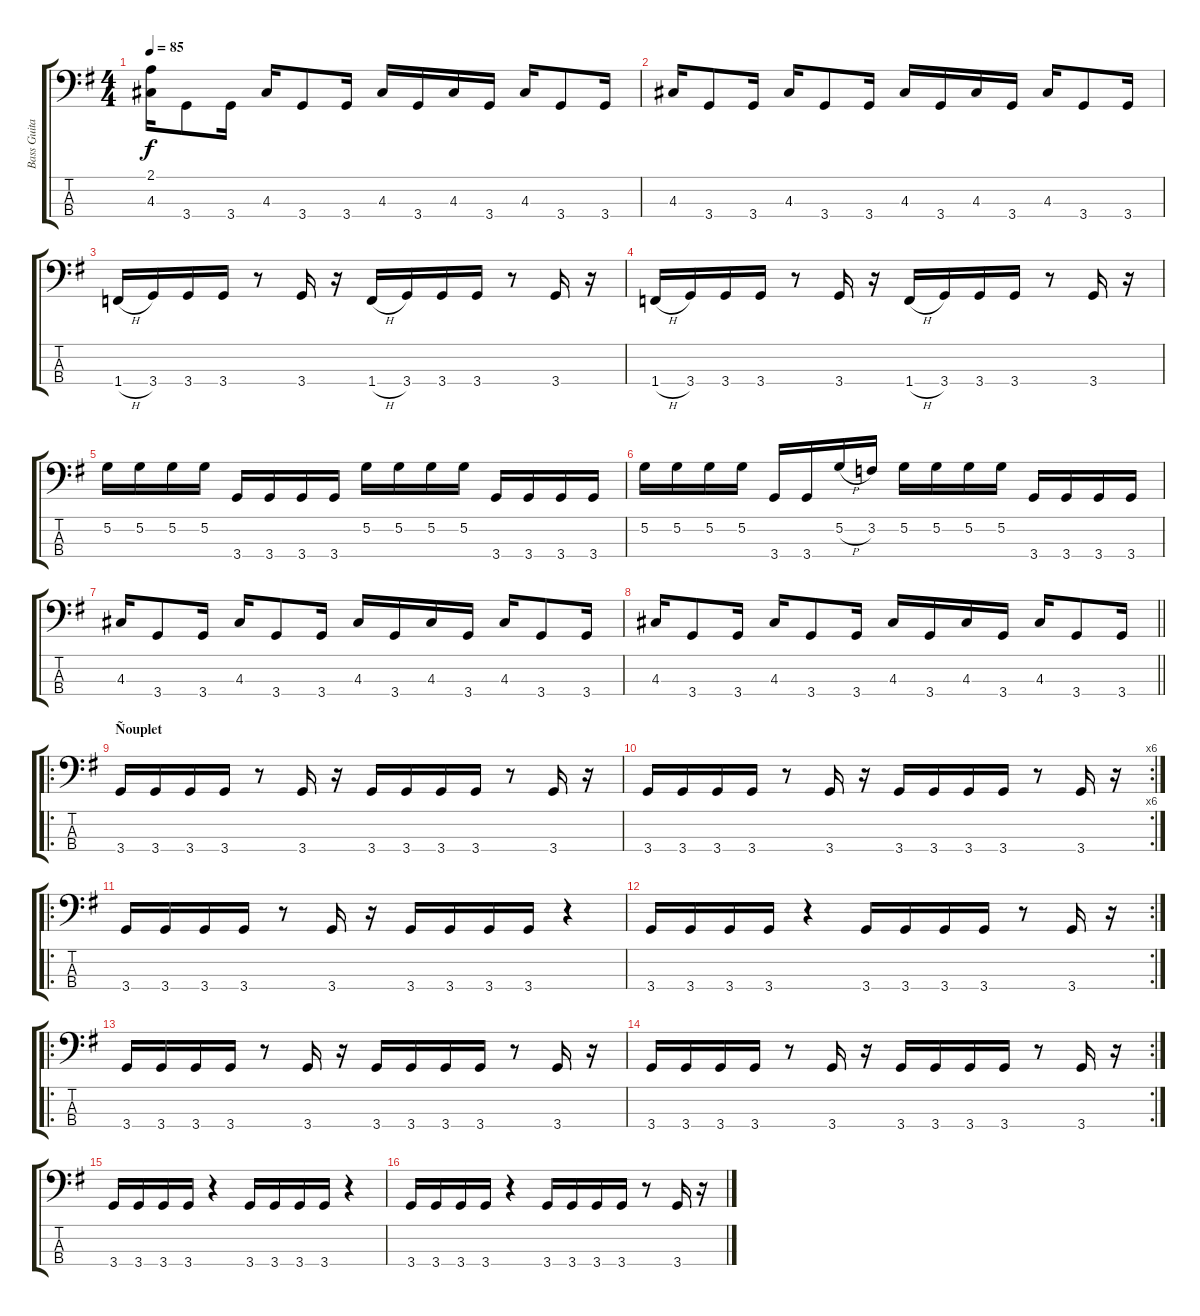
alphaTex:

\track ("Bass Guitar" "Bass Guita") {instrument electricbassfinger}
\staff {score tabs}
\tuning (G2 D2 A1 E1) {hide}
\ts (4 4)
\tempo 85
\clef f4
\ks g
(2.1 4.3).16{dy f instrument electricbassfinger} 3.4.8 3.4.16 4.3.16 3.4.8 3.4.16 4.3.16 3.4.16 4.3.16 3.4.16 4.3.16 3.4.8 3.4.16 |
4.3.16 3.4.8 3.4.16 4.3.16 3.4.8 3.4.16 4.3.16 3.4.16 4.3.16 3.4.16 4.3.16 3.4.8 3.4.16 |
1.4{h}.16 3.4.16 3.4.16 3.4.16 r.8 3.4.16 r.16 1.4{h}.16 3.4.16 3.4.16 3.4.16 r.8 3.4.16 r.16 |
1.4{h}.16 3.4.16 3.4.16 3.4.16 r.8 3.4.16 r.16 1.4{h}.16 3.4.16 3.4.16 3.4.16 r.8 3.4.16 r.16 |
5.2.16 5.2.16 5.2.16 5.2.16 3.4.16 3.4.16 3.4.16 3.4.16 5.2.16 5.2.16 5.2.16 5.2.16 3.4.16 3.4.16 3.4.16 3.4.16 |
5.2.16 5.2.16 5.2.16 5.2.16 3.4.16 3.4.16 5.2{h}.16 3.2.16 5.2.16 5.2.16 5.2.16 5.2.16 3.4.16 3.4.16 3.4.16 3.4.16 |
4.3.16 3.4.8 3.4.16 4.3.16 3.4.8 3.4.16 4.3.16 3.4.16 4.3.16 3.4.16 4.3.16 3.4.8 3.4.16 |
\barLineRight lightlight
4.3.16 3.4.8 3.4.16 4.3.16 3.4.8 3.4.16 4.3.16 3.4.16 4.3.16 3.4.16 4.3.16 3.4.8 3.4.16 |
\ro
\section ("" "Ñouplet")
3.4.16 3.4.16 3.4.16 3.4.16 r.8 3.4.16 r.16 3.4.16 3.4.16 3.4.16 3.4.16 r.8 3.4.16 r.16 |
\rc 6
3.4.16 3.4.16 3.4.16 3.4.16 r.8 3.4.16 r.16 3.4.16 3.4.16 3.4.16 3.4.16 r.8 3.4.16 r.16 |
\ro
3.4.16 3.4.16 3.4.16 3.4.16 r.8 3.4.16 r.16 3.4.16 3.4.16 3.4.16 3.4.16 r.4 |
\rc 2
3.4.16 3.4.16 3.4.16 3.4.16 r.4 3.4.16 3.4.16 3.4.16 3.4.16 r.8 3.4.16 r.16 |
\ro
3.4.16 3.4.16 3.4.16 3.4.16 r.8 3.4.16 r.16 3.4.16 3.4.16 3.4.16 3.4.16 r.8 3.4.16 r.16 |
\rc 2
3.4.16 3.4.16 3.4.16 3.4.16 r.8 3.4.16 r.16 3.4.16 3.4.16 3.4.16 3.4.16 r.8 3.4.16 r.16 |
3.4.16 3.4.16 3.4.16 3.4.16 r.4 3.4.16 3.4.16 3.4.16 3.4.16 r.4 |
3.4.16 3.4.16 3.4.16 3.4.16 r.4 3.4.16 3.4.16 3.4.16 3.4.16 r.8 3.4.16 r.16
